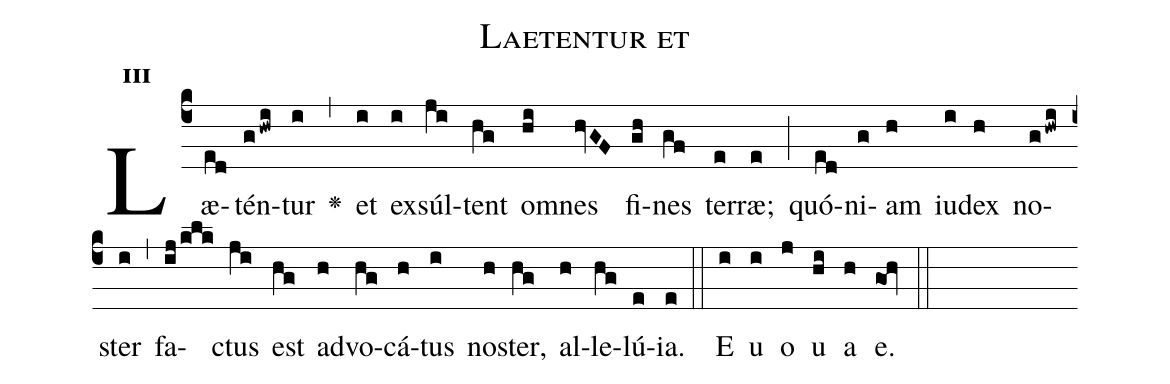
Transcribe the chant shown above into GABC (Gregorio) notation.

name:Laetentur et;
office-part:Antiphona;
mode:3;
%%
initial-style: 1;
name: Laetentur et;
book: Calithes.it;
occasion: Tempore Paschali Hebdomada VII Dominica;
office-part: Officium Lectionis Ant 2;
user-notes: ;
commentary: ;
annotation: 3a2;
centering-scheme: english;
fontsize: 12;
font: OFLSortsMillGoudy;
height: 11;
width: 4.5;
%%
(c4)Læ(ed)tén(ghwi)tur(i) <v>\greheightstar</v>(,) et(i) ex(i)súl(ji)tent(hg) om(hi)nes(hvGF) fi(gh)nes(gf) ter(e)ræ;(e) (;) quó(ed)ni(g)am(h) iu(i)dex(h) no(ghwi)ster(i) (,) fa(ij/klk)ctus(ji) est(hg) ad(h)vo(hg)cá(h)tus(i) no(h)ster,(hg) al(h)le(hg)lú(e)ia.(e) (::) E(i) u(i) o(j) u(hi) a(h) e.(goh) (::)
